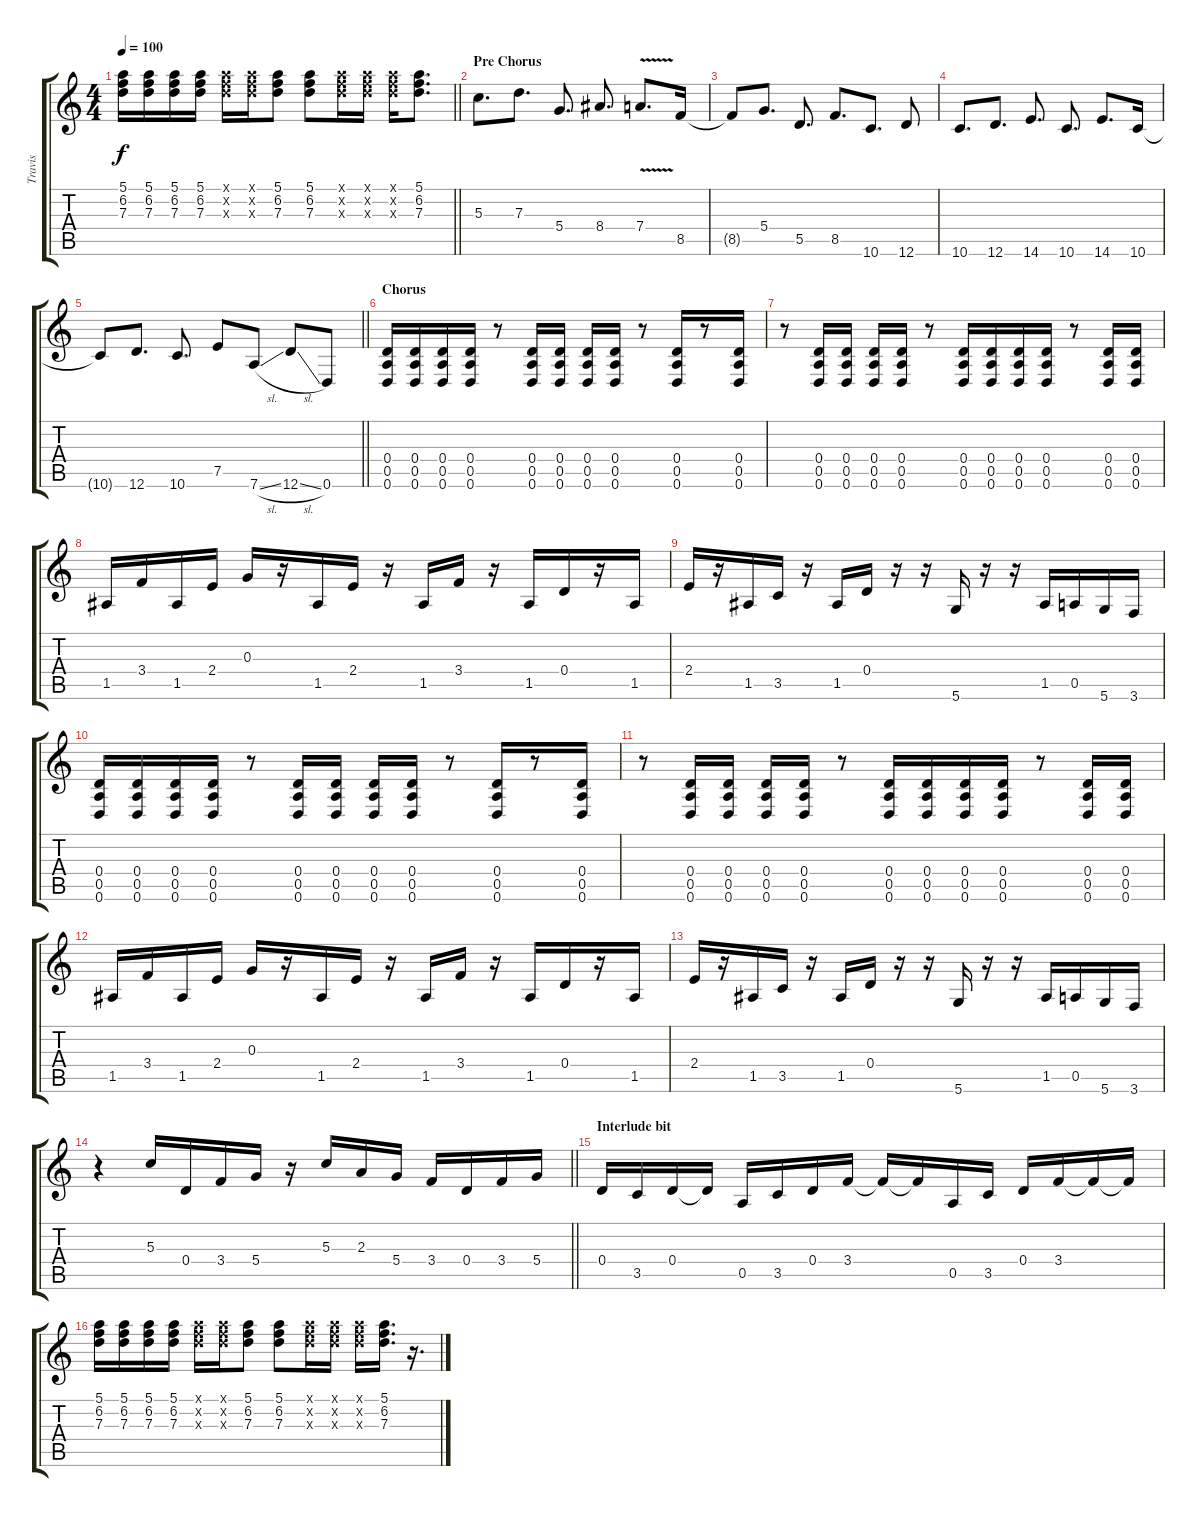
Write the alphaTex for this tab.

\track ("Travis" "Travis") {instrument distortionguitar}
\staff {score tabs}
\tuning (E4 B3 G3 D3 A2 D2) {hide}
\ts (4 4)
\tempo 100
\clef g2
\barLineRight lightlight
\ks c
(5.1 6.2 7.3).16{dy f} (5.1 6.2 7.3).16 (5.1 6.2 7.3).16 (5.1 6.2 7.3).16 (5.1{x} 6.2{x} 7.3{x}).16 (5.1{x} 6.2{x} 7.3{x}).16 (5.1 6.2 7.3).8 (5.1 6.2 7.3).8 (5.1{x} 6.2{x} 7.3{x}).16 (5.1{x} 6.2{x} 7.3{x}).16 (5.1{x} 6.2{x} 7.3{x}).16 (5.1 6.2 7.3).8{d} |
\section ("" "Pre Chorus")
5.3.8{d balance 8} 7.3.8{d} 5.4.8{d} 8.4.8{d} 7.4{v}.8{d} 8.5.16 |
8.5{t}.8 5.4.8{d} 5.5.8{d} 8.5.8{d} 10.6.8{d} 12.6.8 |
10.6.8{d} 12.6.8{d} 14.6.8{d} 10.6.8{d} 14.6.8{d} 10.6.16 |
\barLineRight lightlight
10.6{t}.8 12.6.8{d} 10.6.8{d} 7.5.8 7.6{sl}.8 12.6{sl}.8 0.6.8 |
\section ("" "Chorus")
(0.4 0.5 0.6).16 (0.4 0.5 0.6).16 (0.4 0.5 0.6).16 (0.4 0.5 0.6).16 r.8 (0.4 0.5 0.6).16 (0.4 0.5 0.6).16 (0.4 0.5 0.6).16 (0.4 0.5 0.6).16 r.8 (0.4 0.5 0.6).16 r.8 (0.4 0.5 0.6).16 |
r.8 (0.4 0.5 0.6).16 (0.4 0.5 0.6).16 (0.4 0.5 0.6).16 (0.4 0.5 0.6).16 r.8 (0.4 0.5 0.6).16 (0.4 0.5 0.6).16 (0.4 0.5 0.6).16 (0.4 0.5 0.6).16 r.8 (0.4 0.5 0.6).16 (0.4 0.5 0.6).16 |
1.5.16 3.4.16 1.5.16 2.4.16 0.3.16 r.16 1.5.16 2.4.16 r.16 1.5.16 3.4.16 r.16 1.5.16 0.4.16 r.16 1.5.16 |
2.4.16 r.16 1.5.16 3.5.16 r.16 1.5.16 0.4.16 r.16 r.16 5.6.16 r.16 r.16 1.5.16 0.5.16 5.6.16 3.6.16 |
(0.4 0.5 0.6).16 (0.4 0.5 0.6).16 (0.4 0.5 0.6).16 (0.4 0.5 0.6).16 r.8 (0.4 0.5 0.6).16 (0.4 0.5 0.6).16 (0.4 0.5 0.6).16 (0.4 0.5 0.6).16 r.8 (0.4 0.5 0.6).16 r.8 (0.4 0.5 0.6).16 |
r.8 (0.4 0.5 0.6).16 (0.4 0.5 0.6).16 (0.4 0.5 0.6).16 (0.4 0.5 0.6).16 r.8 (0.4 0.5 0.6).16 (0.4 0.5 0.6).16 (0.4 0.5 0.6).16 (0.4 0.5 0.6).16 r.8 (0.4 0.5 0.6).16 (0.4 0.5 0.6).16 |
1.5.16 3.4.16 1.5.16 2.4.16 0.3.16 r.16 1.5.16 2.4.16 r.16 1.5.16 3.4.16 r.16 1.5.16 0.4.16 r.16 1.5.16 |
2.4.16 r.16 1.5.16 3.5.16 r.16 1.5.16 0.4.16 r.16 r.16 5.6.16 r.16 r.16 1.5.16 0.5.16 5.6.16 3.6.16 |
\barLineRight lightlight
r.4{balance 0} 5.3.16 0.4.16 3.4.16 5.4.16 r.16 5.3.16 2.3.16 5.4.16 3.4.16 0.4.16 3.4.16 5.4.16 |
\section ("" "Interlude bit")
0.4.16 3.5.16 0.4.16 0.4{t}.16 0.5.16 3.5.16 0.4.16 3.4.16 3.4{t}.16 3.4{t}.16 0.5.16 3.5.16 0.4.16 3.4.16 3.4{t}.16 3.4{t}.16 |
(5.1 6.2 7.3).16 (5.1 6.2 7.3).16 (5.1 6.2 7.3).16 (5.1 6.2 7.3).16 (5.1{x} 6.2{x} 7.3{x}).16 (5.1{x} 6.2{x} 7.3{x}).16 (5.1 6.2 7.3).8 (5.1 6.2 7.3).8 (5.1{x} 6.2{x} 7.3{x}).16 (5.1{x} 6.2{x} 7.3{x}).16 (5.1{x} 6.2{x} 7.3{x}).16 (5.1 6.2 7.3).16{d} r.16{d}
